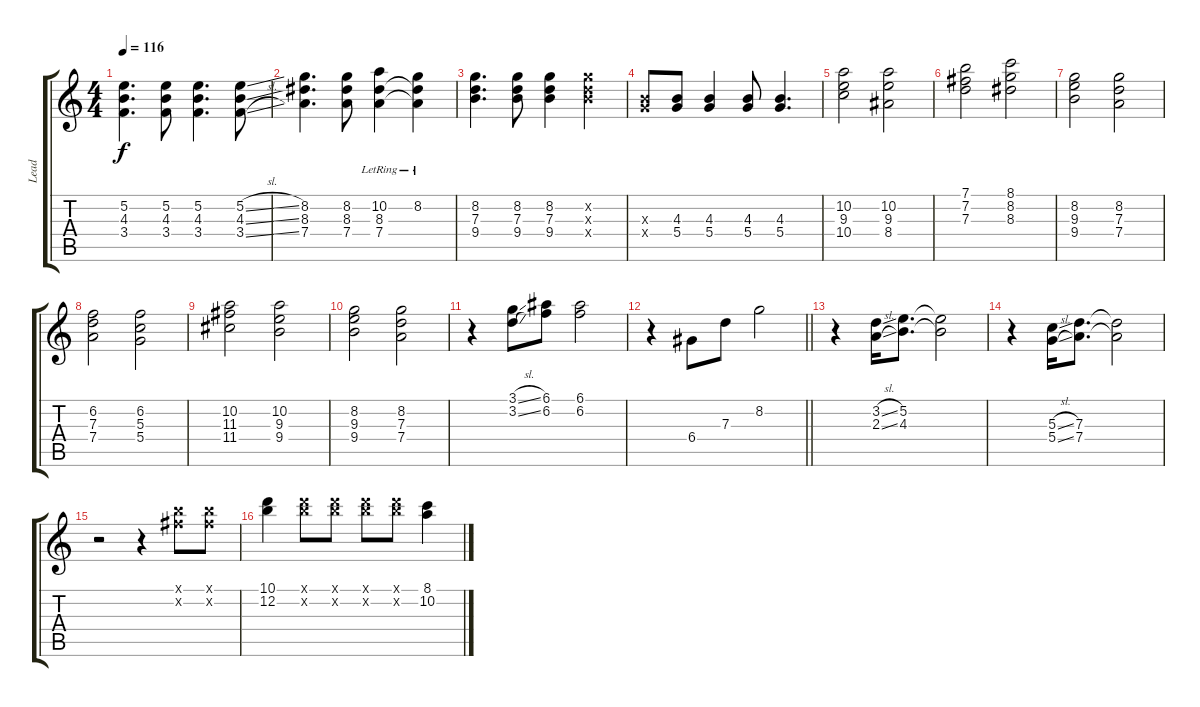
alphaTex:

\track ("Lead" "Lead") {instrument electricguitarclean}
\staff {score tabs}
\tuning (E4 B3 G3 D3 A2 E2) {hide}
\ts (4 4)
\tempo 116
\clef g2
\ks c
(5.2 4.3 3.4).4{d dy f} (5.2 4.3 3.4).8 (5.2 4.3 3.4).4{d} (5.2{sl} 4.3{sl} 3.4{sl}).8 |
(8.2 8.3 7.4).4{d} (8.2 8.3 7.4).8 (10.2{lr} 8.3{lr} 7.4{lr}).4 (8.2{lr} 8.3{t} 7.4{t}).4 |
(8.2 7.3 9.4).4{d} (8.2 7.3 9.4).8 (8.2 7.3 9.4).4 (8.2{x} 7.3{x} 9.4{x}).4 |
(4.3{x} 5.4{x}).8 (4.3 5.4).8 (4.3 5.4).4 (4.3 5.4).8 (4.3 5.4).4{d} |
(10.2 9.3 10.4).2 (10.2 9.3 8.4).2 |
(7.1 7.2 7.3).2 (8.1 8.2 8.3).2 |
(8.2 9.3 9.4).2 (8.2 7.3 7.4).2 |
(6.2 7.3 7.4).2 (6.2 5.3 5.4).2 |
(10.2 11.3 11.4).2 (10.2 9.3 9.4).2 |
(8.2 9.3 9.4).2 (8.2 7.3 7.4).2 |
r.4 (3.1{sl} 3.2{sl}).8 (6.1 6.2).8 (6.1 6.2).2 |
\barLineRight lightlight
r.4 6.4.8 7.3.8 8.2.2 |
r.4 (3.2{sl} 2.3{sl}).16 (5.2 4.3).8{d} (5.2{t} 4.3{t}).2 |
r.4 (5.3{sl} 5.4{sl}).16 (7.3 7.4).8{d} (7.3{t} 7.4{t}).2 |
r.2 r.4 (7.1{x} 7.2{x}).8 (7.1{x} 7.2{x}).8 |
(10.1 12.2).4 (10.1{x} 12.2{x}).8 (10.1{x} 12.2{x}).8 (10.1{x} 12.2{x}).8 (10.1{x} 12.2{x}).8 (8.1 10.2).4
